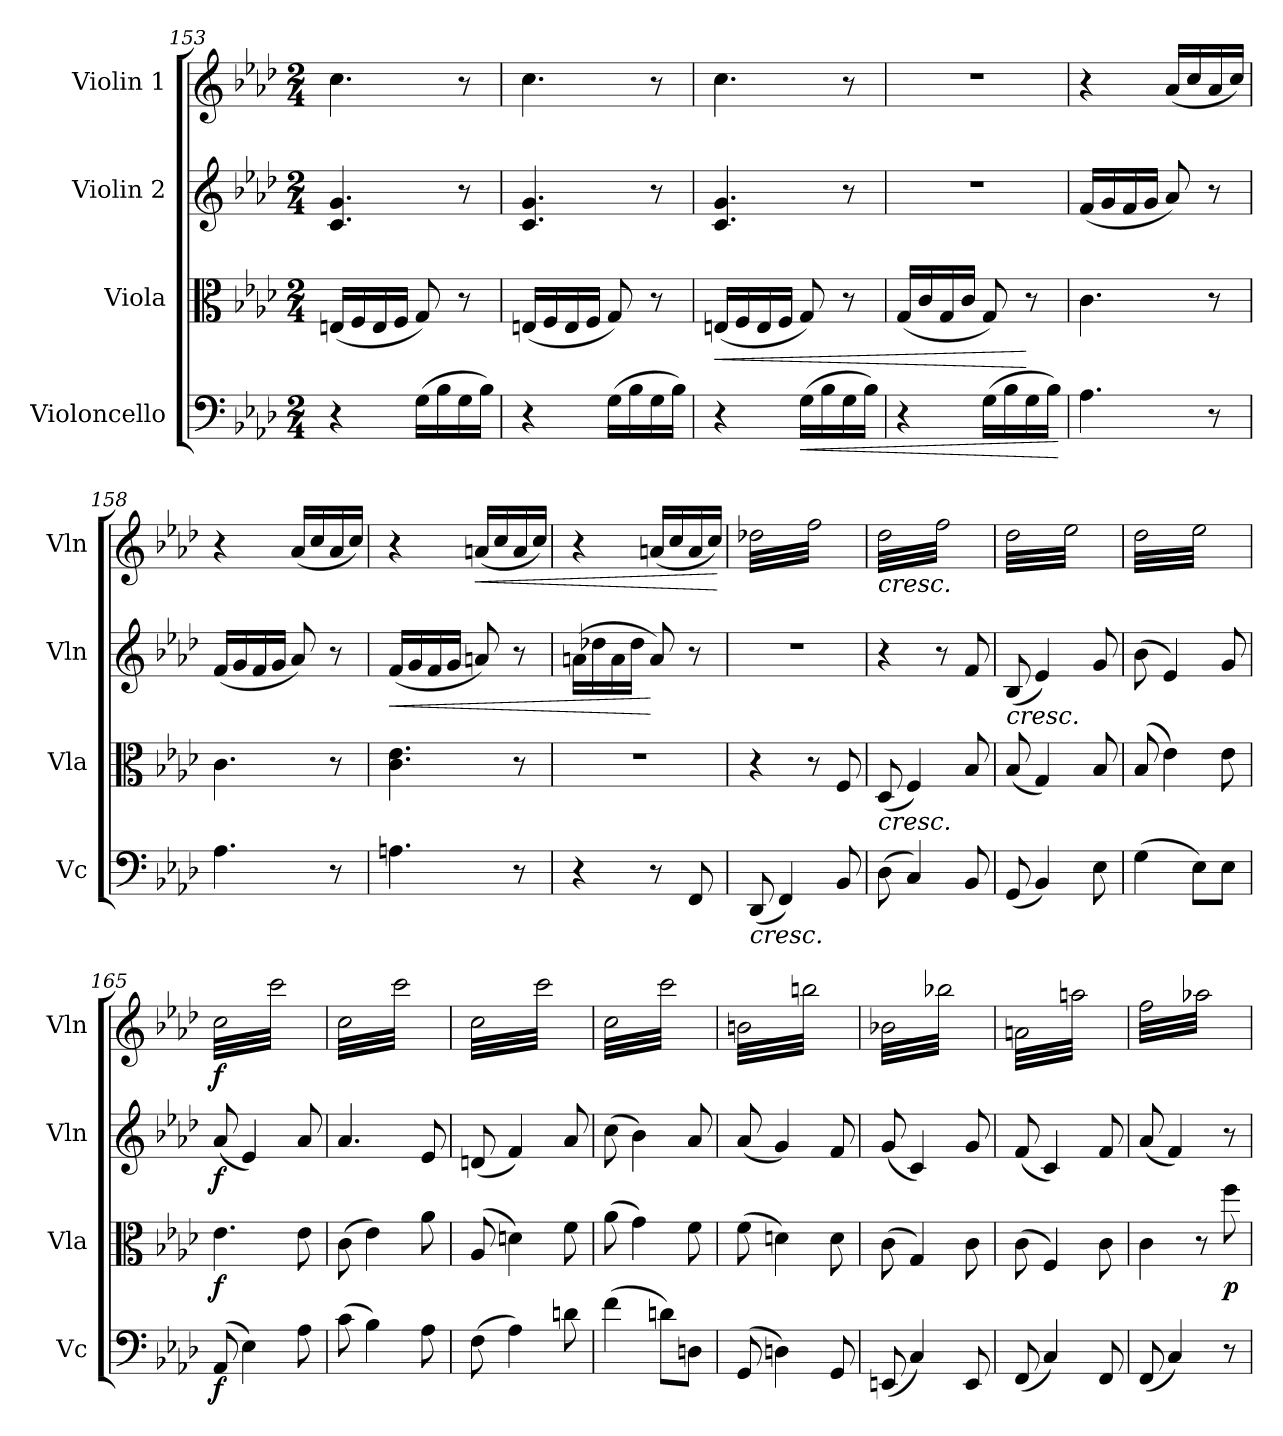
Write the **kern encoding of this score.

**kern	**dynam	**kern	**dynam	**kern	**dynam	**kern	**dynam
*part4	*part4	*part3	*part3	*part2	*part2	*part1	*part1
*staff4	*staff4	*staff3	*staff3	*staff2	*staff2	*staff1	*staff1
*I"Violoncello	*	*I"Viola	*	*I"Violin 2	*	*I"Violin 1	*
*I'Vc	*	*I'Vla	*	*I'Vln	*	*I'Vln	*
*clefF4	*	*clefC3	*	*clefG2	*	*clefG2	*
*k[b-e-a-d-]	*	*k[b-e-a-d-]	*	*k[b-e-a-d-]	*	*k[b-e-a-d-]	*
*M2/4	*	*M2/4	*	*M2/4	*	*M2/4	*
=153	=153	=153	=153	=153	=153	=153	=153
4r	.	(16En/LL	.	4.c/ 4.g/	.	4.cc\	.
.	.	16F/	.	.	.	.	.
.	.	16E/	.	.	.	.	.
.	.	16F/JJ	.	.	.	.	.
(16G\LL	.	8G/)	.	.	.	.	.
16B-\	.	.	.	.	.	.	.
16G\	.	8r	.	8r	.	8r	.
16B-\JJ)	.	.	.	.	.	.	.
!!LO:PB:g=z
=154	=154	=154	=154	=154	=154	=154	=154
4r	.	(16En/LL	.	4.c/ 4.g/	.	4.cc\	.
.	.	16F/	.	.	.	.	.
.	.	16E/	.	.	.	.	.
.	.	16F/JJ	.	.	.	.	.
(16G\LL	.	8G/)	.	.	.	.	.
16B-\	.	.	.	.	.	.	.
16G\	.	8r	.	8r	.	8r	.
16B-\JJ)	.	.	.	.	.	.	.
=155	=155	=155	=155	=155	=155	=155	=155
!	!	!	!LO:HP:b	!	!	!	!
4r	.	(16En/LL	<	4.c/ 4.g/	.	4.cc\	.
.	.	16F/	.	.	.	.	.
.	.	16E/	.	.	.	.	.
.	.	16F/JJ	.	.	.	.	.
!	!LO:HP:b	!	!	!	!	!	!
(16G\LL	<	8G/)	.	.	.	.	.
16B-\	.	.	.	.	.	.	.
16G\	.	8r	.	8r	.	8r	.
16B-\JJ)	.	.	.	.	.	.	.
=156	=156	=156	=156	=156	=156	=156	=156
4r	.	(16G/LL	.	2r	.	2r	.
.	.	16c/	.	.	.	.	.
.	.	16G/	.	.	.	.	.
.	.	16c/JJ	.	.	.	.	.
(16G\LL	.	8G/)	.	.	.	.	.
16B-\	.	.	.	.	.	.	.
16G\	.	8r	[	.	.	.	.
16B-\JJ)	.	.	.	.	.	.	.
.	[	.	.	.	.	.	.
=157	=157	=157	=157	=157	=157	=157	=157
4.A-\	.	4.c\	.	(16f/LL	.	4r	.
.	.	.	.	16g/	.	.	.
.	.	.	.	16f/	.	.	.
.	.	.	.	16g/JJ	.	.	.
.	.	.	.	8a-/)	.	(16a-/LL	.
.	.	.	.	.	.	16cc/	.
8r	.	8r	.	8r	.	16a-/	.
.	.	.	.	.	.	16cc/JJ)	.
=158	=158	=158	=158	=158	=158	=158	=158
4.A-\	.	4.c\	.	(16f/LL	.	4r	.
.	.	.	.	16g/	.	.	.
.	.	.	.	16f/	.	.	.
.	.	.	.	16g/JJ	.	.	.
.	.	.	.	8a-/)	.	(16a-/LL	.
.	.	.	.	.	.	16cc/	.
8r	.	8r	.	8r	.	16a-/	.
.	.	.	.	.	.	16cc/JJ)	.
!!LO:LB:g=z
=159	=159	=159	=159	=159	=159	=159	=159
!	!	!	!	!	!LO:HP:b	!	!
4.An\	.	4.c\ 4.e-\	.	(16f/LL	<	4r	.
.	.	.	.	16g/	.	.	.
.	.	.	.	16f/	.	.	.
.	.	.	.	16g/JJ	.	.	.
!	!	!	!	!	!	!	!LO:HP:b
.	.	.	.	8an/)	.	(16an/LL	<
.	.	.	.	.	.	16cc/	.
8r	.	8r	.	8r	.	16a/	.
.	.	.	.	.	.	16cc/JJ)	.
=160	=160	=160	=160	=160	=160	=160	=160
4r	.	2r	.	(16an\LL	.	4r	.
.	.	.	.	16dd-X\	.	.	.
.	.	.	.	16a\	.	.	.
.	.	.	.	16dd-\JJ	.	.	.
8r	.	.	.	8a/)	[	(16an/LL	.
.	.	.	.	.	.	16cc/	.
8FF/	.	.	.	8r	.	16a/	.
.	.	.	.	.	.	16cc/JJ)	.
.	.	.	.	.	.	.	[
=161	=161	=161	=161	=161	=161	=161	=161
!LO:TX:b:i:t=cresc.	!	!	!	!	!	!	!
*	*	*	*	*	*	*tremolo	*
(8DD-/	.	4r	.	2r	.	(32dd-X\LLL	.
.	.	.	.	.	.	32ff\)	.
.	.	.	.	.	.	32dd-X\	.
.	.	.	.	.	.	32ff\)	.
4FF/)	.	.	.	.	.	32dd-X\	.
.	.	.	.	.	.	32ff\)	.
.	.	.	.	.	.	32dd-X\	.
.	.	.	.	.	.	32ff\)	.
.	.	8r	.	.	.	32dd-X\	.
.	.	.	.	.	.	32ff\)	.
.	.	.	.	.	.	32dd-X\	.
.	.	.	.	.	.	32ff\)	.
8BB-/	.	8F/	.	.	.	32dd-X\	.
.	.	.	.	.	.	32ff\)	.
.	.	.	.	.	.	32dd-X\	.
.	.	.	.	.	.	32ff\)JJJ	.
!!LO:LB:g=z
=162	=162	=162	=162	=162	=162	=162	=162
!	!	!	!	!	!	!LO:TX:b:i:t=cresc.	!
!	!	!LO:TX:b:i:t=cresc.	!	!	!	!	!
(8D-\	.	(8D-/	.	4r	.	(32dd-\LLL	.
.	.	.	.	.	.	32ff\)	.
.	.	.	.	.	.	32dd-\	.
.	.	.	.	.	.	32ff\)	.
4C/)	.	4F/)	.	.	.	32dd-\	.
.	.	.	.	.	.	32ff\)	.
.	.	.	.	.	.	32dd-\	.
.	.	.	.	.	.	32ff\)	.
.	.	.	.	8r	.	32dd-\	.
.	.	.	.	.	.	32ff\)	.
.	.	.	.	.	.	32dd-\	.
.	.	.	.	.	.	32ff\)	.
8BB-/	.	8B-/	.	8f/	.	32dd-\	.
.	.	.	.	.	.	32ff\)	.
.	.	.	.	.	.	32dd-\	.
.	.	.	.	.	.	32ff\)JJJ	.
=163	=163	=163	=163	=163	=163	=163	=163
!	!	!	!	!LO:TX:b:i:t=cresc.	!	!	!
(8GG/	.	(8B-/	.	(8B-/	.	(32dd-\LLL	.
.	.	.	.	.	.	32ee-\)	.
.	.	.	.	.	.	32dd-\	.
.	.	.	.	.	.	32ee-\)	.
4BB-/)	.	4G/)	.	4e-/)	.	32dd-\	.
.	.	.	.	.	.	32ee-\)	.
.	.	.	.	.	.	32dd-\	.
.	.	.	.	.	.	32ee-\)	.
.	.	.	.	.	.	32dd-\	.
.	.	.	.	.	.	32ee-\)	.
.	.	.	.	.	.	32dd-\	.
.	.	.	.	.	.	32ee-\)	.
8E-\	.	8B-/	.	8g/	.	32dd-\	.
.	.	.	.	.	.	32ee-\)	.
.	.	.	.	.	.	32dd-\	.
.	.	.	.	.	.	32ee-\)JJJ	.
=164	=164	=164	=164	=164	=164	=164	=164
(4G\	.	(8B-/	.	(8b-\	.	(32dd-\LLL	.
.	.	.	.	.	.	32ee-\)	.
.	.	.	.	.	.	32dd-\	.
.	.	.	.	.	.	32ee-\)	.
.	.	4e-\)	.	4e-/)	.	32dd-\	.
.	.	.	.	.	.	32ee-\)	.
.	.	.	.	.	.	32dd-\	.
.	.	.	.	.	.	32ee-\)	.
8E-\L)	.	.	.	.	.	32dd-\	.
.	.	.	.	.	.	32ee-\)	.
.	.	.	.	.	.	32dd-\	.
.	.	.	.	.	.	32ee-\)	.
8E-\J	.	8e-\	.	8g/	.	32dd-\	.
.	.	.	.	.	.	32ee-\)	.
.	.	.	.	.	.	32dd-\	.
.	.	.	.	.	.	32ee-\)JJJ	.
=165	=165	=165	=165	=165	=165	=165	=165
!	!LO:DY:b	!	!LO:DY:b	!	!LO:DY:b	!	!LO:DY:b
(8AA-/	f	4.e-\	f	(8a-/	f	(32cc\LLL	f
.	.	.	.	.	.	32ccc\)	.
.	.	.	.	.	.	32cc\	.
.	.	.	.	.	.	32ccc\)	.
4E-\)	.	.	.	4e-/)	.	32cc\	.
.	.	.	.	.	.	32ccc\)	.
.	.	.	.	.	.	32cc\	.
.	.	.	.	.	.	32ccc\)	.
.	.	.	.	.	.	32cc\	.
.	.	.	.	.	.	32ccc\)	.
.	.	.	.	.	.	32cc\	.
.	.	.	.	.	.	32ccc\)	.
8A-\	.	8e-\	.	8a-/	.	32cc\	.
.	.	.	.	.	.	32ccc\)	.
.	.	.	.	.	.	32cc\	.
.	.	.	.	.	.	32ccc\)JJJ	.
=166	=166	=166	=166	=166	=166	=166	=166
(8c\	.	(8c\	.	4.a-/	.	(32cc\LLL	.
.	.	.	.	.	.	32ccc\)	.
.	.	.	.	.	.	32cc\	.
.	.	.	.	.	.	32ccc\)	.
4B-\)	.	4e-\)	.	.	.	32cc\	.
.	.	.	.	.	.	32ccc\)	.
.	.	.	.	.	.	32cc\	.
.	.	.	.	.	.	32ccc\)	.
.	.	.	.	.	.	32cc\	.
.	.	.	.	.	.	32ccc\)	.
.	.	.	.	.	.	32cc\	.
.	.	.	.	.	.	32ccc\)	.
8A-\	.	8a-\	.	8e-/	.	32cc\	.
.	.	.	.	.	.	32ccc\)	.
.	.	.	.	.	.	32cc\	.
.	.	.	.	.	.	32ccc\)JJJ	.
=167	=167	=167	=167	=167	=167	=167	=167
(8F\	.	(8A-/	.	(8dn/	.	(32cc\LLL	.
.	.	.	.	.	.	32ccc\)	.
.	.	.	.	.	.	32cc\	.
.	.	.	.	.	.	32ccc\)	.
4A-\)	.	4dn\)	.	4f/)	.	32cc\	.
.	.	.	.	.	.	32ccc\)	.
.	.	.	.	.	.	32cc\	.
.	.	.	.	.	.	32ccc\)	.
.	.	.	.	.	.	32cc\	.
.	.	.	.	.	.	32ccc\)	.
.	.	.	.	.	.	32cc\	.
.	.	.	.	.	.	32ccc\)	.
8dn\	.	8f\	.	8a-/	.	32cc\	.
.	.	.	.	.	.	32ccc\)	.
.	.	.	.	.	.	32cc\	.
.	.	.	.	.	.	32ccc\)JJJ	.
=168	=168	=168	=168	=168	=168	=168	=168
(4f\	.	(8a-\	.	(8cc\	.	(32cc\LLL	.
.	.	.	.	.	.	32ccc\)	.
.	.	.	.	.	.	32cc\	.
.	.	.	.	.	.	32ccc\)	.
.	.	4g\)	.	4b-\)	.	32cc\	.
.	.	.	.	.	.	32ccc\)	.
.	.	.	.	.	.	32cc\	.
.	.	.	.	.	.	32ccc\)	.
8dn\L)	.	.	.	.	.	32cc\	.
.	.	.	.	.	.	32ccc\)	.
.	.	.	.	.	.	32cc\	.
.	.	.	.	.	.	32ccc\)	.
8Dn\J	.	8f\	.	8a-/	.	32cc\	.
.	.	.	.	.	.	32ccc\)	.
.	.	.	.	.	.	32cc\	.
.	.	.	.	.	.	32ccc\)JJJ	.
=169	=169	=169	=169	=169	=169	=169	=169
(8GG/	.	(8f\	.	(8a-/	.	(32bn\LLL	.
.	.	.	.	.	.	32bbn\)	.
.	.	.	.	.	.	32bn\	.
.	.	.	.	.	.	32bbn\)	.
4Dn\)	.	4dn\)	.	4g/)	.	32bn\	.
.	.	.	.	.	.	32bbn\)	.
.	.	.	.	.	.	32bn\	.
.	.	.	.	.	.	32bbn\)	.
.	.	.	.	.	.	32bn\	.
.	.	.	.	.	.	32bbn\)	.
.	.	.	.	.	.	32bn\	.
.	.	.	.	.	.	32bbn\)	.
8GG/	.	8d\	.	8f/	.	32bn\	.
.	.	.	.	.	.	32bbn\)	.
.	.	.	.	.	.	32bn\	.
.	.	.	.	.	.	32bbn\)JJJ	.
=170	=170	=170	=170	=170	=170	=170	=170
(8EEn/	.	(8c\	.	(8g/	.	(32b-X\LLL	.
.	.	.	.	.	.	32bb-X\)	.
.	.	.	.	.	.	32b-X\	.
.	.	.	.	.	.	32bb-X\)	.
4C/)	.	4G/)	.	4c/)	.	32b-X\	.
.	.	.	.	.	.	32bb-X\)	.
.	.	.	.	.	.	32b-X\	.
.	.	.	.	.	.	32bb-X\)	.
.	.	.	.	.	.	32b-X\	.
.	.	.	.	.	.	32bb-X\)	.
.	.	.	.	.	.	32b-X\	.
.	.	.	.	.	.	32bb-X\)	.
8EE/	.	8c\	.	8g/	.	32b-X\	.
.	.	.	.	.	.	32bb-X\)	.
.	.	.	.	.	.	32b-X\	.
.	.	.	.	.	.	32bb-X\)JJJ	.
=171	=171	=171	=171	=171	=171	=171	=171
(8FF/	.	(8c\	.	(8f/	.	(32an\LLL	.
.	.	.	.	.	.	32aan\)	.
.	.	.	.	.	.	32an\	.
.	.	.	.	.	.	32aan\)	.
4C/)	.	4F/)	.	4c/)	.	32an\	.
.	.	.	.	.	.	32aan\)	.
.	.	.	.	.	.	32an\	.
.	.	.	.	.	.	32aan\)	.
.	.	.	.	.	.	32an\	.
.	.	.	.	.	.	32aan\)	.
.	.	.	.	.	.	32an\	.
.	.	.	.	.	.	32aan\)	.
8FF/	.	8c\	.	8f/	.	32an\	.
.	.	.	.	.	.	32aan\)	.
.	.	.	.	.	.	32an\	.
.	.	.	.	.	.	32aan\)JJJ	.
=172	=172	=172	=172	=172	=172	=172	=172
(8FF/	.	4c\	.	(8a-/	.	(32ff\LLL	.
.	.	.	.	.	.	32aa-X\)	.
.	.	.	.	.	.	32ff\	.
.	.	.	.	.	.	32aa-X\)	.
4C/)	.	.	.	4f/)	.	32ff\	.
.	.	.	.	.	.	32aa-X\)	.
.	.	.	.	.	.	32ff\	.
.	.	.	.	.	.	32aa-X\)	.
.	.	8r	.	.	.	32ff\	.
.	.	.	.	.	.	32aa-X\)	.
.	.	.	.	.	.	32ff\	.
.	.	.	.	.	.	32aa-X\)	.
!	!	!	!LO:DY:b	!	!	!	!
8r	.	8ff\	p	8r	.	32ff\	.
.	.	.	.	.	.	32aa-X\)	.
.	.	.	.	.	.	32ff\	.
.	.	.	.	.	.	32aa-X\)JJJ	.
*	*	*	*	*	*	*Xtremolo	*
.	.	.	.	.	.	.	.
.	.	.	.	.	.	.	.
.	.	.	.	.	.	.	.
.	.	.	.	.	.	.	.
.	.	.	.	.	.	.	.
.	.	.	.	.	.	.	.
.	.	.	.	.	.	.	.
.	.	.	.	.	.	.	.
=	=	=	=	=	=	=	=
*-	*-	*-	*-	*-	*-	*-	*-
